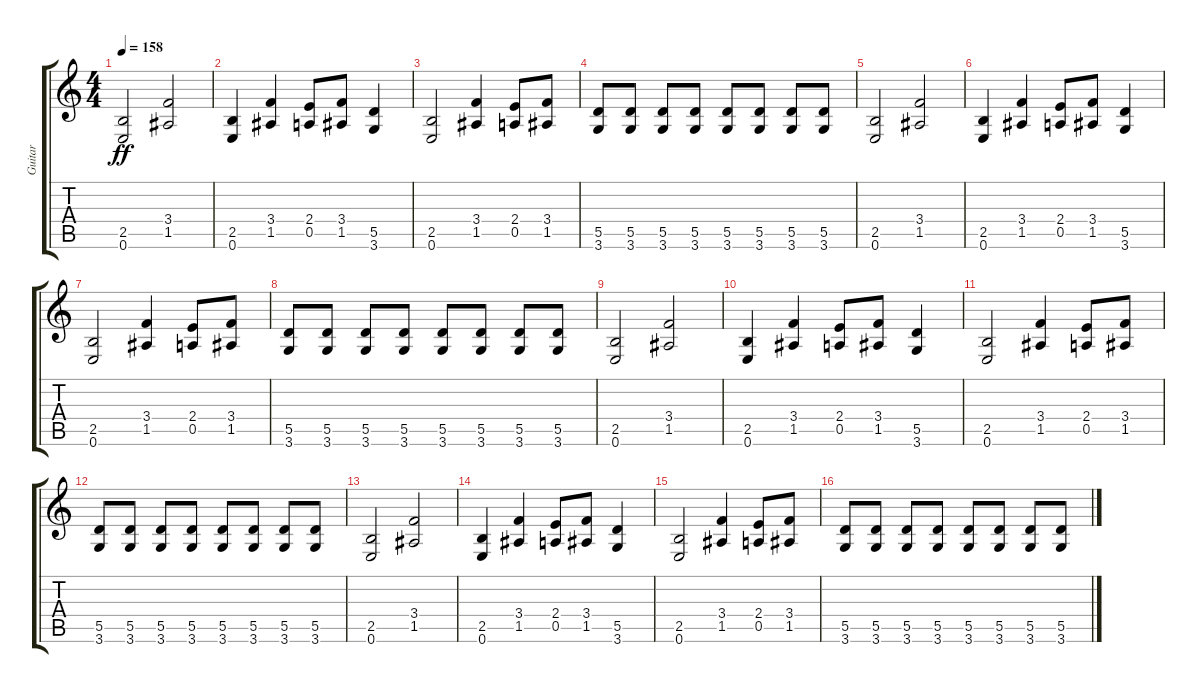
\track ("Guitar" "Guitar") {instrument distortionguitar}
\staff {score tabs}
\tuning (E4 B3 G3 D3 A2 E2) {hide}
\ts (4 4)
\tempo 158
\clef g2
\ks c
(2.5 0.6).2{dy ff} (3.4 1.5).2 |
(2.5 0.6).4 (3.4 1.5).4 (2.4 0.5).8 (3.4 1.5).8 (5.5 3.6).4 |
(2.5 0.6).2 (3.4 1.5).4 (2.4 0.5).8 (3.4 1.5).8 |
(5.5 3.6).8 (5.5 3.6).8 (5.5 3.6).8 (5.5 3.6).8 (5.5 3.6).8 (5.5 3.6).8 (5.5 3.6).8 (5.5 3.6).8 |
(2.5 0.6).2 (3.4 1.5).2 |
(2.5 0.6).4 (3.4 1.5).4 (2.4 0.5).8 (3.4 1.5).8 (5.5 3.6).4 |
(2.5 0.6).2 (3.4 1.5).4 (2.4 0.5).8 (3.4 1.5).8 |
(5.5 3.6).8 (5.5 3.6).8 (5.5 3.6).8 (5.5 3.6).8 (5.5 3.6).8 (5.5 3.6).8 (5.5 3.6).8 (5.5 3.6).8 |
(2.5 0.6).2 (3.4 1.5).2 |
(2.5 0.6).4 (3.4 1.5).4 (2.4 0.5).8 (3.4 1.5).8 (5.5 3.6).4 |
(2.5 0.6).2 (3.4 1.5).4 (2.4 0.5).8 (3.4 1.5).8 |
(5.5 3.6).8 (5.5 3.6).8 (5.5 3.6).8 (5.5 3.6).8 (5.5 3.6).8 (5.5 3.6).8 (5.5 3.6).8 (5.5 3.6).8 |
(2.5 0.6).2 (3.4 1.5).2 |
(2.5 0.6).4 (3.4 1.5).4 (2.4 0.5).8 (3.4 1.5).8 (5.5 3.6).4 |
(2.5 0.6).2 (3.4 1.5).4 (2.4 0.5).8 (3.4 1.5).8 |
(5.5 3.6).8 (5.5 3.6).8 (5.5 3.6).8 (5.5 3.6).8 (5.5 3.6).8 (5.5 3.6).8 (5.5 3.6).8 (5.5 3.6).8
